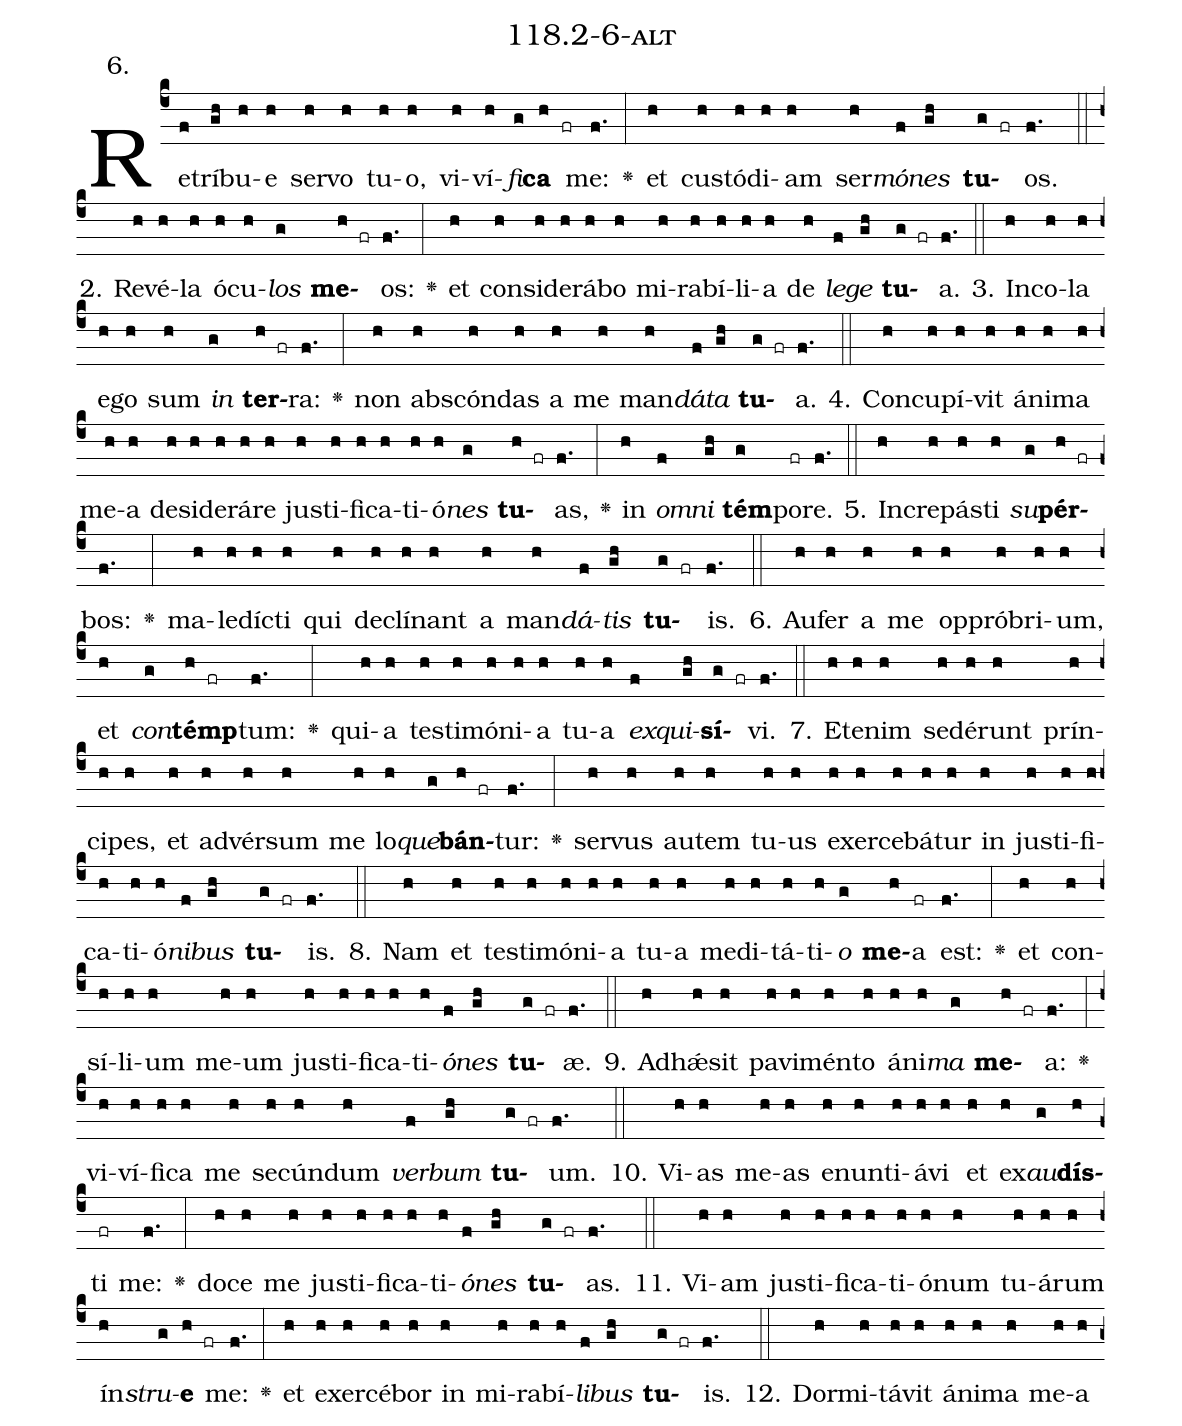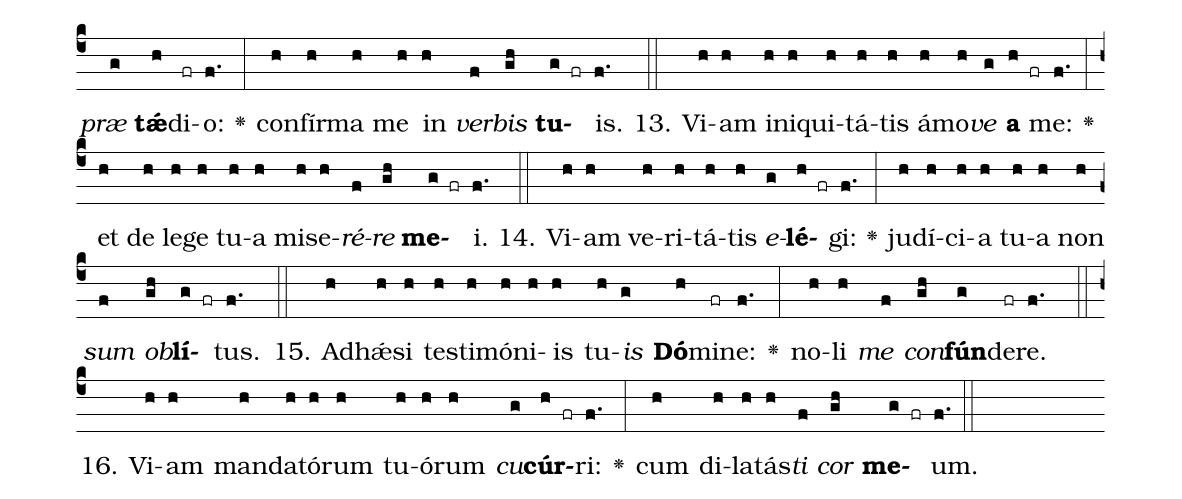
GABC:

name: 118.2-6-alt;
annotation: 6.;
%%
(c4)Re(f)trí(gh)bu(h)e(h) ser(h)vo(h) tu(h)o,(h) vi(h)ví(h)<i>fi</i>(g)<b>ca</b>(h fr) me:(f.) <v>\greheightstar</v>(:) et(h) cus(h)tó(h)di(h)am(h) ser(h)<i>mó</i>(f)<i>nes</i>(gh) <b>tu</b>(g fr)os.(f.) (::)
2. Re(h)vé(h)la(h) ó(h)cu(h)<i>los</i>(g) <b>me</b>(h fr)os:(f.) <v>\greheightstar</v>(:) et(h) con(h)si(h)de(h)rá(h)bo(h) mi(h)ra(h)bí(h)li(h)a(h) de(h) <i>le</i>(f)<i>ge</i>(gh) <b>tu</b>(g fr)a.(f.) (::)
3. In(h)co(h)la(h) e(h)go(h) sum(h) <i>in</i>(g) <b>ter</b>(h fr)ra:(f.) <v>\greheightstar</v>(:) non(h) abs(h)cón(h)das(h) a(h) me(h) man(h)<i>dá</i>(f)<i>ta</i>(gh) <b>tu</b>(g fr)a.(f.) (::)
4. Con(h)cu(h)pí(h)vit(h) á(h)ni(h)ma(h) me(h)a(h) de(h)si(h)de(h)rá(h)re(h) jus(h)ti(h)fi(h)ca(h)ti(h)ó(h)<i>nes</i>(g) <b>tu</b>(h fr)as,(f.) <v>\greheightstar</v>(:) in(h) <i>om</i>(f)<i>ni</i>(gh) <b>tém</b>(g)po(fr)re.(f.) (::)
5. In(h)cre(h)pás(h)ti(h) <i>su</i>(g)<b>pér</b>(h fr)bos:(f.) <v>\greheightstar</v>(:) ma(h)le(h)díc(h)ti(h) qui(h) de(h)clí(h)nant(h) a(h) man(h)<i>dá</i>(f)<i>tis</i>(gh) <b>tu</b>(g fr)is.(f.) (::)
6. Au(h)fer(h) a(h) me(h) op(h)pró(h)bri(h)um,(h) et(h) <i>con</i>(g)<b>témp</b>(h fr)tum:(f.) <v>\greheightstar</v>(:) qui(h)a(h) tes(h)ti(h)mó(h)ni(h)a(h) tu(h)a(h) <i>ex</i>(f)<i>qui</i>(gh)<b>sí</b>(g fr)vi.(f.) (::)
7. Et(h)e(h)nim(h) se(h)dé(h)runt(h) prín(h)ci(h)pes,(h) et(h) ad(h)vér(h)sum(h) me(h) lo(h)<i>que</i>(g)<b>bán</b>(h fr)tur:(f.) <v>\greheightstar</v>(:) ser(h)vus(h) au(h)tem(h) tu(h)us(h) ex(h)er(h)ce(h)bá(h)tur(h) in(h) jus(h)ti(h)fi(h)ca(h)ti(h)ó(h)<i>ni</i>(f)<i>bus</i>(gh) <b>tu</b>(g fr)is.(f.) (::)
8. Nam(h) et(h) tes(h)ti(h)mó(h)ni(h)a(h) tu(h)a(h) me(h)di(h)tá(h)ti(h)<i>o</i>(g) <b>me</b>(h)a(fr) est:(f.) <v>\greheightstar</v>(:) et(h) con(h)sí(h)li(h)um(h) me(h)um(h) jus(h)ti(h)fi(h)ca(h)ti(h)<i>ó</i>(f)<i>nes</i>(gh) <b>tu</b>(g fr)æ.(f.) (::)
9. Ad(h)hǽ(h)sit(h) pa(h)vi(h)mén(h)to(h) á(h)ni(h)<i>ma</i>(g) <b>me</b>(h fr)a:(f.) <v>\greheightstar</v>(:) vi(h)ví(h)fi(h)ca(h) me(h) se(h)cún(h)dum(h) <i>ver</i>(f)<i>bum</i>(gh) <b>tu</b>(g fr)um.(f.) (::)
10. Vi(h)as(h) me(h)as(h) e(h)nun(h)ti(h)á(h)vi(h) et(h) ex(h)<i>au</i>(g)<b>dís</b>(h)ti(fr) me:(f.) <v>\greheightstar</v>(:) do(h)ce(h) me(h) jus(h)ti(h)fi(h)ca(h)ti(h)<i>ó</i>(f)<i>nes</i>(gh) <b>tu</b>(g fr)as.(f.) (::)
11. Vi(h)am(h) jus(h)ti(h)fi(h)ca(h)ti(h)ó(h)num(h) tu(h)á(h)rum(h) ín(h)<i>stru</i>(g)<b>e</b>(h fr) me:(f.) <v>\greheightstar</v>(:) et(h) ex(h)er(h)cé(h)bor(h) in(h) mi(h)ra(h)bí(h)<i>li</i>(f)<i>bus</i>(gh) <b>tu</b>(g fr)is.(f.) (::)
12. Dor(h)mi(h)tá(h)vit(h) á(h)ni(h)ma(h) me(h)a(h) <i>præ</i>(g) <b>tǽ</b>(h)di(fr)o:(f.) <v>\greheightstar</v>(:) con(h)fír(h)ma(h) me(h) in(h) <i>ver</i>(f)<i>bis</i>(gh) <b>tu</b>(g fr)is.(f.) (::)
13. Vi(h)am(h) in(h)i(h)qui(h)tá(h)tis(h) á(h)mo(h)<i>ve</i>(g) <b>a</b>(h fr) me:(f.) <v>\greheightstar</v>(:) et(h) de(h) le(h)ge(h) tu(h)a(h) mi(h)se(h)<i>ré</i>(f)<i>re</i>(gh) <b>me</b>(g fr)i.(f.) (::)
14. Vi(h)am(h) ve(h)ri(h)tá(h)tis(h) <i>e</i>(g)<b>lé</b>(h fr)gi:(f.) <v>\greheightstar</v>(:) ju(h)dí(h)ci(h)a(h) tu(h)a(h) non(h) <i>sum</i>(f) <i>ob</i>(gh)<b>lí</b>(g fr)tus.(f.) (::)
15. Ad(h)hǽ(h)si(h) tes(h)ti(h)mó(h)ni(h)is(h) tu(h)<i>is</i>(g) <b>Dó</b>(h)mi(fr)ne:(f.) <v>\greheightstar</v>(:) no(h)li(h) <i>me</i>(f) <i>con</i>(gh)<b>fún</b>(g)de(fr)re.(f.) (::)
16. Vi(h)am(h) man(h)da(h)tó(h)rum(h) tu(h)ó(h)rum(h) <i>cu</i>(g)<b>cúr</b>(h fr)ri:(f.) <v>\greheightstar</v>(:) cum(h) di(h)la(h)tás(h)<i>ti</i>(f) <i>cor</i>(gh) <b>me</b>(g fr)um.(f.) (::)
